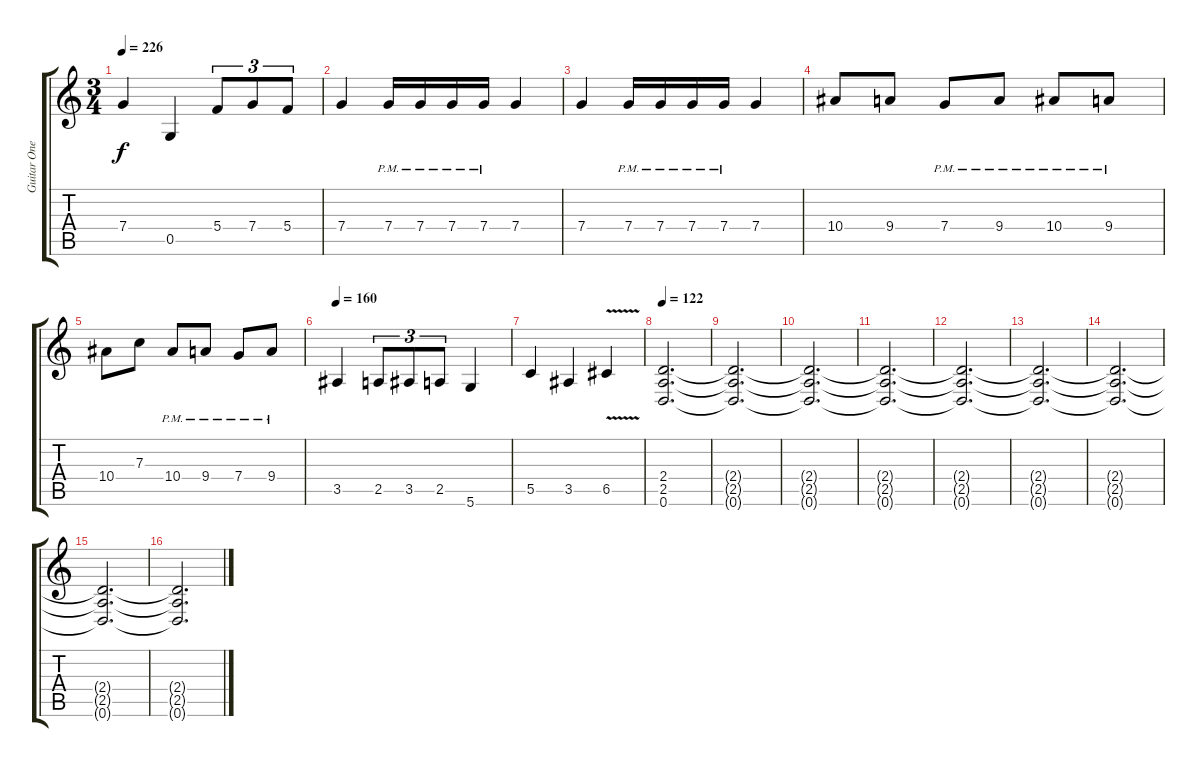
\track ("Guitar One" "Guitar One") {instrument overdrivenguitar}
\staff {score tabs}
\tuning (D4 A3 F3 C3 G2 D2) {hide}
\ts (3 4)
\tempo 226
\clef g2
\ks c
7.4.4{dy f} 0.5.4 5.4.8{tu (3 2)} 7.4.8{tu (3 2)} 5.4.8{tu (3 2)} |
7.4.4 7.4{pm}.16 7.4{pm}.16 7.4{pm}.16 7.4{pm}.16 7.4.4 |
7.4.4 7.4{pm}.16 7.4{pm}.16 7.4{pm}.16 7.4{pm}.16 7.4.4 |
10.4.8 9.4.8 7.4{pm}.8 9.4{pm}.8 10.4{pm}.8 9.4{pm}.8 |
10.4.8 7.3.8 10.4{pm}.8 9.4{pm}.8 7.4{pm}.8 9.4{pm}.8 |
\tempo 160
3.5.4 2.5.8{tu (3 2)} 3.5.8{tu (3 2)} 2.5.8{tu (3 2)} 5.6.4 |
5.5.4 3.5.4 6.5{v}.4 |
\tempo 122
(2.4 2.5 0.6).2{d} |
(2.4{t} 2.5{t} 0.6{t}).2{d} |
(2.4{t} 2.5{t} 0.6{t}).2{d} |
(2.4{t} 2.5{t} 0.6{t}).2{d} |
(2.4{t} 2.5{t} 0.6{t}).2{d} |
(2.4{t} 2.5{t} 0.6{t}).2{d volume 6} |
(2.4{t} 2.5{t} 0.6{t}).2{d} |
(2.4{t} 2.5{t} 0.6{t}).2{d} |
(2.4{t} 2.5{t} 0.6{t}).2{d}
